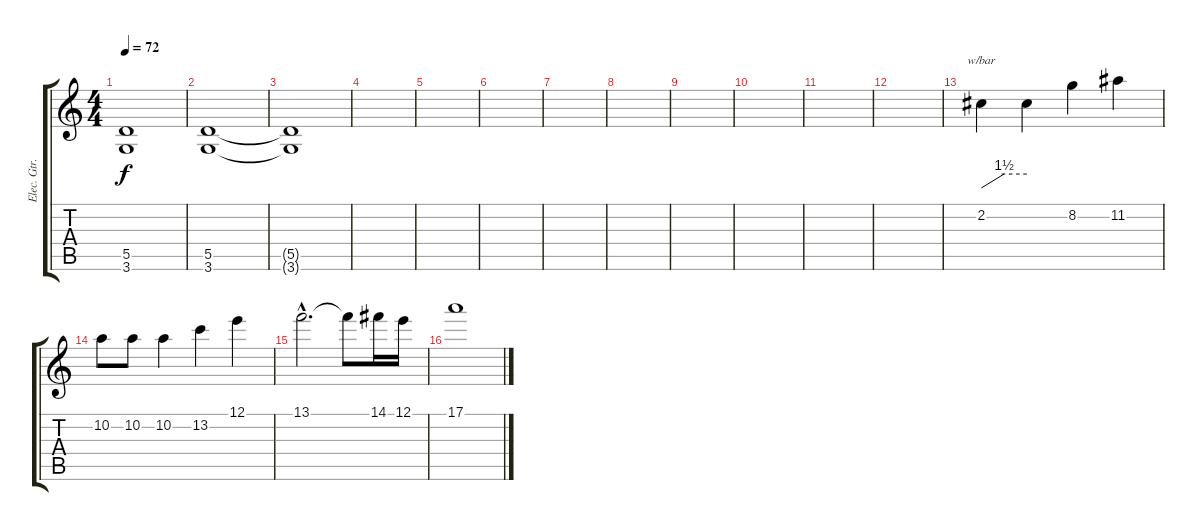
\track ("Elec. Gtr. 2" "Elec. Gtr.") {instrument overdrivenguitar}
\staff {score tabs}
\tuning (E4 B3 G3 D3 A2 E2) {hide}
\ts (4 4)
\tempo 72
\clef g2
\ks c
(5.5{t} 3.6{t}).1{dy f} |
(5.5 3.6).1 |
(5.5{t} 3.6{t}).1 |
|
|
|
|
|
|
|
|
|
2.2.4{tbe (custom default 0 0 30 6 60 6)} 2.2{t}.4 8.2.4 11.2.4 |
10.2.8 10.2.8 10.2.4 13.2.4 12.1.4 |
13.1{hac}.2{d} 13.1{t}.8 14.1.16 12.1.16 |
17.1.1
